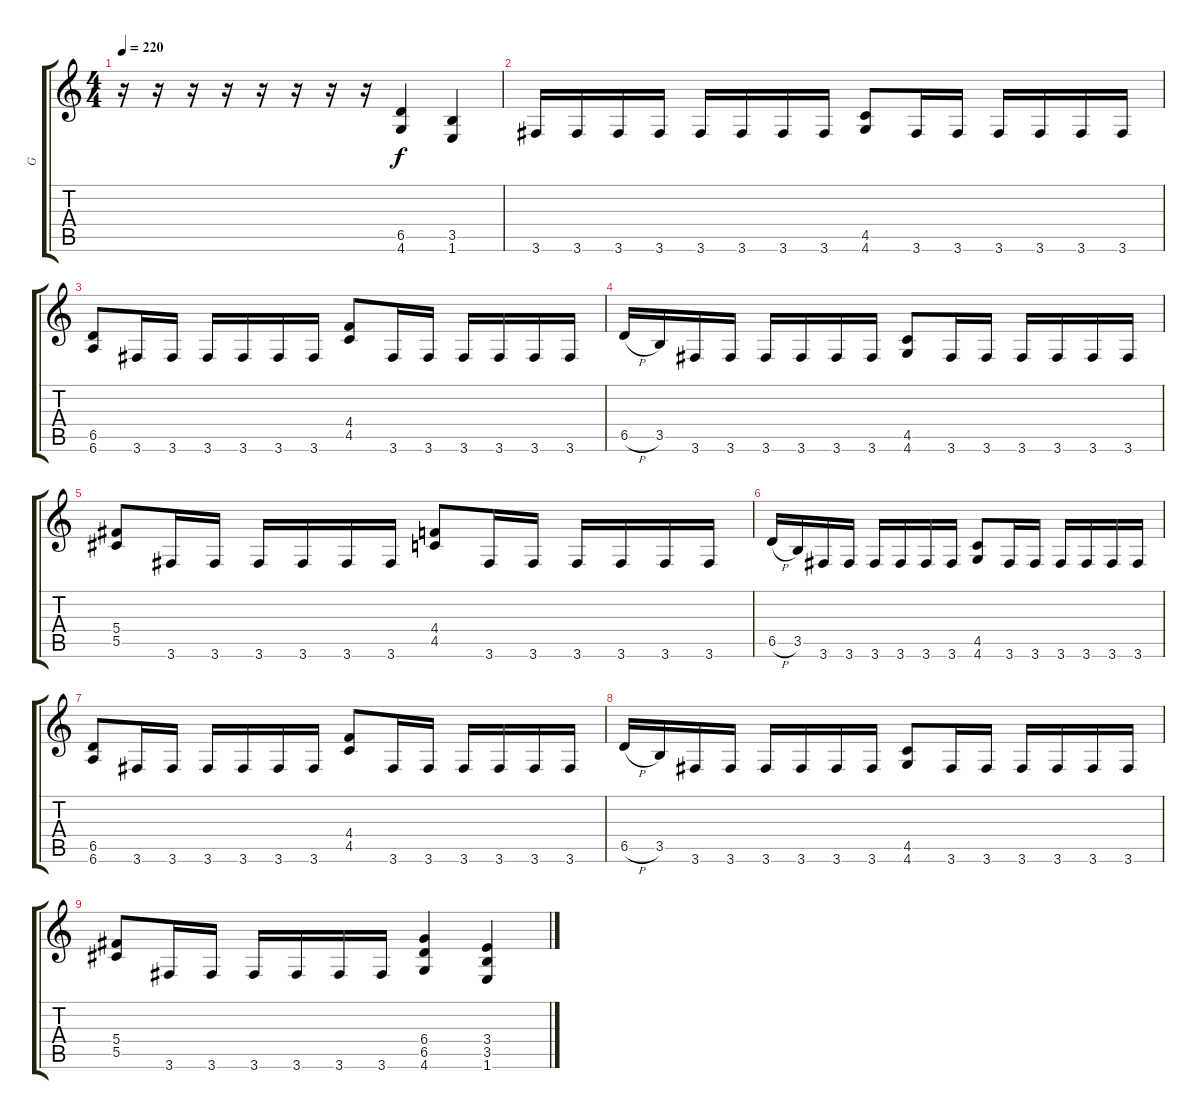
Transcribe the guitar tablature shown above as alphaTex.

\track ("G" "G") {instrument distortionguitar}
\staff {score tabs}
\tuning (Eb4 Bb3 Gb3 Db3 Ab2 Eb2) {hide}
\ts (4 4)
\tempo 220
\clef g2
\ks c
r.16{dy f} r.16 r.16 r.16 r.16 r.16 r.16 r.16 (6.5 4.6).4 (3.5 1.6).4 |
3.6.16 3.6.16 3.6.16 3.6.16 3.6.16 3.6.16 3.6.16 3.6.16 (4.5 4.6).8 3.6.16 3.6.16 3.6.16 3.6.16 3.6.16 3.6.16 |
(6.5 6.6).8 3.6.16 3.6.16 3.6.16 3.6.16 3.6.16 3.6.16 (4.4 4.5).8 3.6.16 3.6.16 3.6.16 3.6.16 3.6.16 3.6.16 |
6.5{h}.16 3.5.16 3.6.16 3.6.16 3.6.16 3.6.16 3.6.16 3.6.16 (4.5 4.6).8 3.6.16 3.6.16 3.6.16 3.6.16 3.6.16 3.6.16 |
(5.4 5.5).8 3.6.16 3.6.16 3.6.16 3.6.16 3.6.16 3.6.16 (4.4 4.5).8 3.6.16 3.6.16 3.6.16 3.6.16 3.6.16 3.6.16 |
6.5{h}.16 3.5.16 3.6.16 3.6.16 3.6.16 3.6.16 3.6.16 3.6.16 (4.5 4.6).8 3.6.16 3.6.16 3.6.16 3.6.16 3.6.16 3.6.16 |
(6.5 6.6).8 3.6.16 3.6.16 3.6.16 3.6.16 3.6.16 3.6.16 (4.4 4.5).8 3.6.16 3.6.16 3.6.16 3.6.16 3.6.16 3.6.16 |
6.5{h}.16 3.5.16 3.6.16 3.6.16 3.6.16 3.6.16 3.6.16 3.6.16 (4.5 4.6).8 3.6.16 3.6.16 3.6.16 3.6.16 3.6.16 3.6.16 |
(5.4 5.5).8 3.6.16 3.6.16 3.6.16 3.6.16 3.6.16 3.6.16 (6.4 6.5 4.6).4 (3.4 3.5 1.6).4
